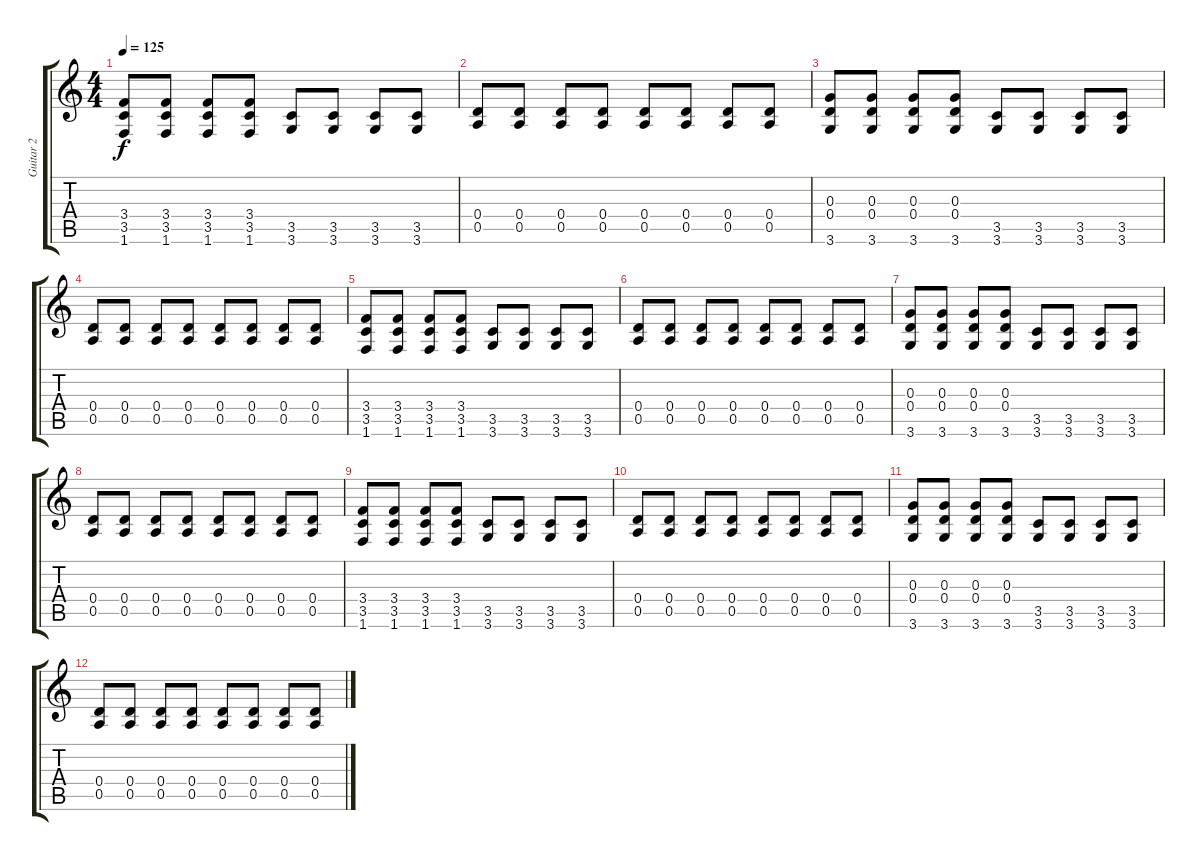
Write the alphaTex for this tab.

\track ("Guitar 2" "Guitar 2") {instrument distortionguitar}
\staff {score tabs}
\tuning (E4 B3 G3 D3 A2 E2) {hide}
\ts (4 4)
\tempo 125
\clef g2
\ks c
(3.4 3.5 1.6).8{dy f} (3.4 3.5 1.6).8 (3.4 3.5 1.6).8 (3.4 3.5 1.6).8 (3.5 3.6).8 (3.5 3.6).8 (3.5 3.6).8 (3.5 3.6).8 |
(0.4 0.5).8 (0.4 0.5).8 (0.4 0.5).8 (0.4 0.5).8 (0.4 0.5).8 (0.4 0.5).8 (0.4 0.5).8 (0.4 0.5).8 |
(0.3 0.4 3.6).8 (0.3 0.4 3.6).8 (0.3 0.4 3.6).8 (0.3 0.4 3.6).8 (3.5 3.6).8 (3.5 3.6).8 (3.5 3.6).8 (3.5 3.6).8 |
(0.4 0.5).8 (0.4 0.5).8 (0.4 0.5).8 (0.4 0.5).8 (0.4 0.5).8 (0.4 0.5).8 (0.4 0.5).8 (0.4 0.5).8 |
(3.4 3.5 1.6).8 (3.4 3.5 1.6).8 (3.4 3.5 1.6).8 (3.4 3.5 1.6).8 (3.5 3.6).8 (3.5 3.6).8 (3.5 3.6).8 (3.5 3.6).8 |
(0.4 0.5).8 (0.4 0.5).8 (0.4 0.5).8 (0.4 0.5).8 (0.4 0.5).8 (0.4 0.5).8 (0.4 0.5).8 (0.4 0.5).8 |
(0.3 0.4 3.6).8 (0.3 0.4 3.6).8 (0.3 0.4 3.6).8 (0.3 0.4 3.6).8 (3.5 3.6).8 (3.5 3.6).8 (3.5 3.6).8 (3.5 3.6).8 |
(0.4 0.5).8 (0.4 0.5).8 (0.4 0.5).8 (0.4 0.5).8 (0.4 0.5).8 (0.4 0.5).8 (0.4 0.5).8 (0.4 0.5).8 |
(3.4 3.5 1.6).8 (3.4 3.5 1.6).8 (3.4 3.5 1.6).8 (3.4 3.5 1.6).8 (3.5 3.6).8 (3.5 3.6).8 (3.5 3.6).8 (3.5 3.6).8 |
(0.4 0.5).8 (0.4 0.5).8 (0.4 0.5).8 (0.4 0.5).8 (0.4 0.5).8 (0.4 0.5).8 (0.4 0.5).8 (0.4 0.5).8 |
(0.3 0.4 3.6).8 (0.3 0.4 3.6).8 (0.3 0.4 3.6).8 (0.3 0.4 3.6).8 (3.5 3.6).8 (3.5 3.6).8 (3.5 3.6).8 (3.5 3.6).8 |
(0.4 0.5).8 (0.4 0.5).8 (0.4 0.5).8 (0.4 0.5).8 (0.4 0.5).8 (0.4 0.5).8 (0.4 0.5).8 (0.4 0.5).8
